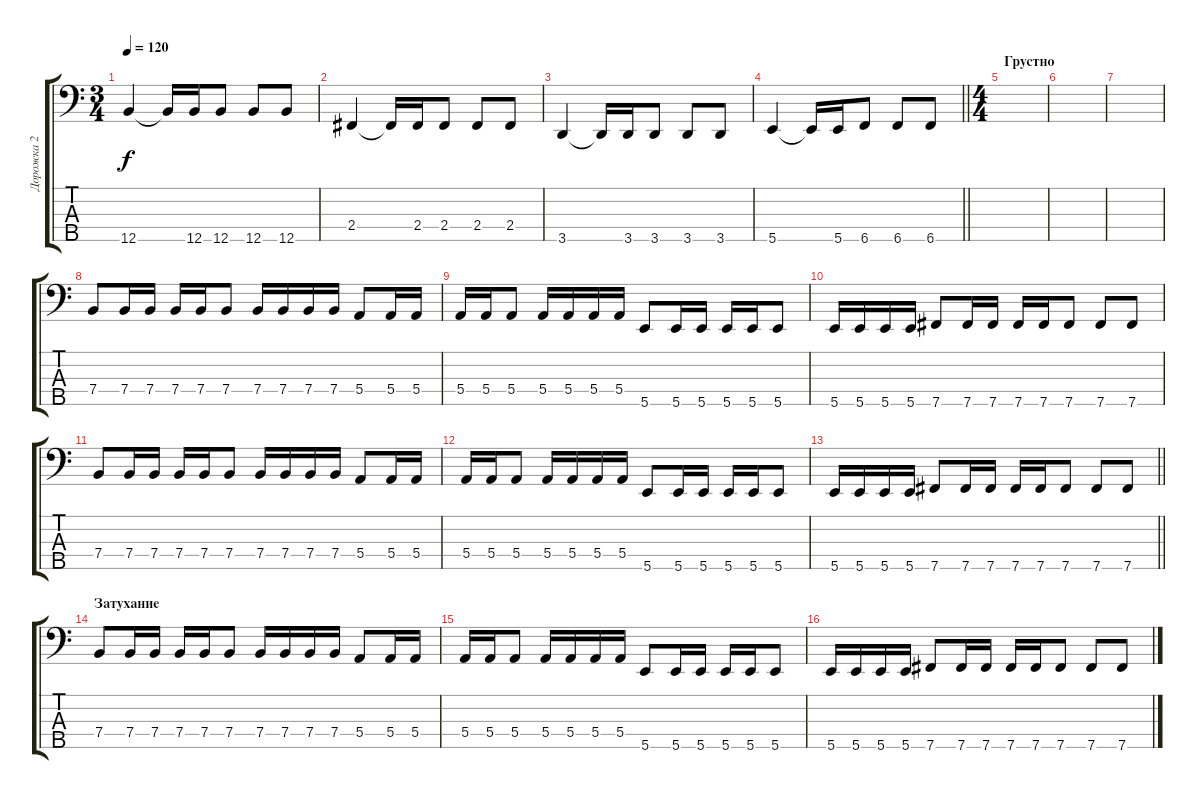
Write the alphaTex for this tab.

\track ("Дорожка 2" "Дорожка 2") {instrument electricbasspick}
\staff {score tabs}
\tuning (G2 D2 A1 E1 B0) {hide}
\ts (3 4)
\tempo 120
\clef f4
\ks c
12.5.4{dy f} 12.5{t}.16 12.5.16 12.5.8 12.5.8 12.5.8 |
2.4.4 2.4{t}.16 2.4.16 2.4.8 2.4.8 2.4.8 |
3.5.4 3.5{t}.16 3.5.16 3.5.8 3.5.8 3.5.8 |
\barLineRight lightlight
5.5.4 5.5{t}.16 5.5.16 6.5.8 6.5.8 6.5.8 |
\ts (4 4)
\section ("" "Грустно")
|
|
|
7.4.8 7.4.16 7.4.16 7.4.16 7.4.16 7.4.8 7.4.16 7.4.16 7.4.16 7.4.16 5.4.8 5.4.16 5.4.16 |
5.4.16 5.4.16 5.4.8 5.4.16 5.4.16 5.4.16 5.4.16 5.5.8 5.5.16 5.5.16 5.5.16 5.5.16 5.5.8 |
5.5.16 5.5.16 5.5.16 5.5.16 7.5.8 7.5.16 7.5.16 7.5.16 7.5.16 7.5.8 7.5.8 7.5.8 |
7.4.8 7.4.16 7.4.16 7.4.16 7.4.16 7.4.8 7.4.16 7.4.16 7.4.16 7.4.16 5.4.8 5.4.16 5.4.16 |
5.4.16 5.4.16 5.4.8 5.4.16 5.4.16 5.4.16 5.4.16 5.5.8 5.5.16 5.5.16 5.5.16 5.5.16 5.5.8 |
\barLineRight lightlight
5.5.16 5.5.16 5.5.16 5.5.16 7.5.8 7.5.16 7.5.16 7.5.16 7.5.16 7.5.8 7.5.8 7.5.8 |
\section ("" "Затухание")
7.4.8 7.4.16 7.4.16 7.4.16 7.4.16 7.4.8 7.4.16 7.4.16 7.4.16 7.4.16 5.4.8 5.4.16 5.4.16 |
5.4.16 5.4.16 5.4.8 5.4.16 5.4.16 5.4.16 5.4.16 5.5.8 5.5.16 5.5.16 5.5.16 5.5.16 5.5.8 |
5.5.16 5.5.16 5.5.16 5.5.16 7.5.8 7.5.16 7.5.16 7.5.16 7.5.16 7.5.8 7.5.8 7.5.8
